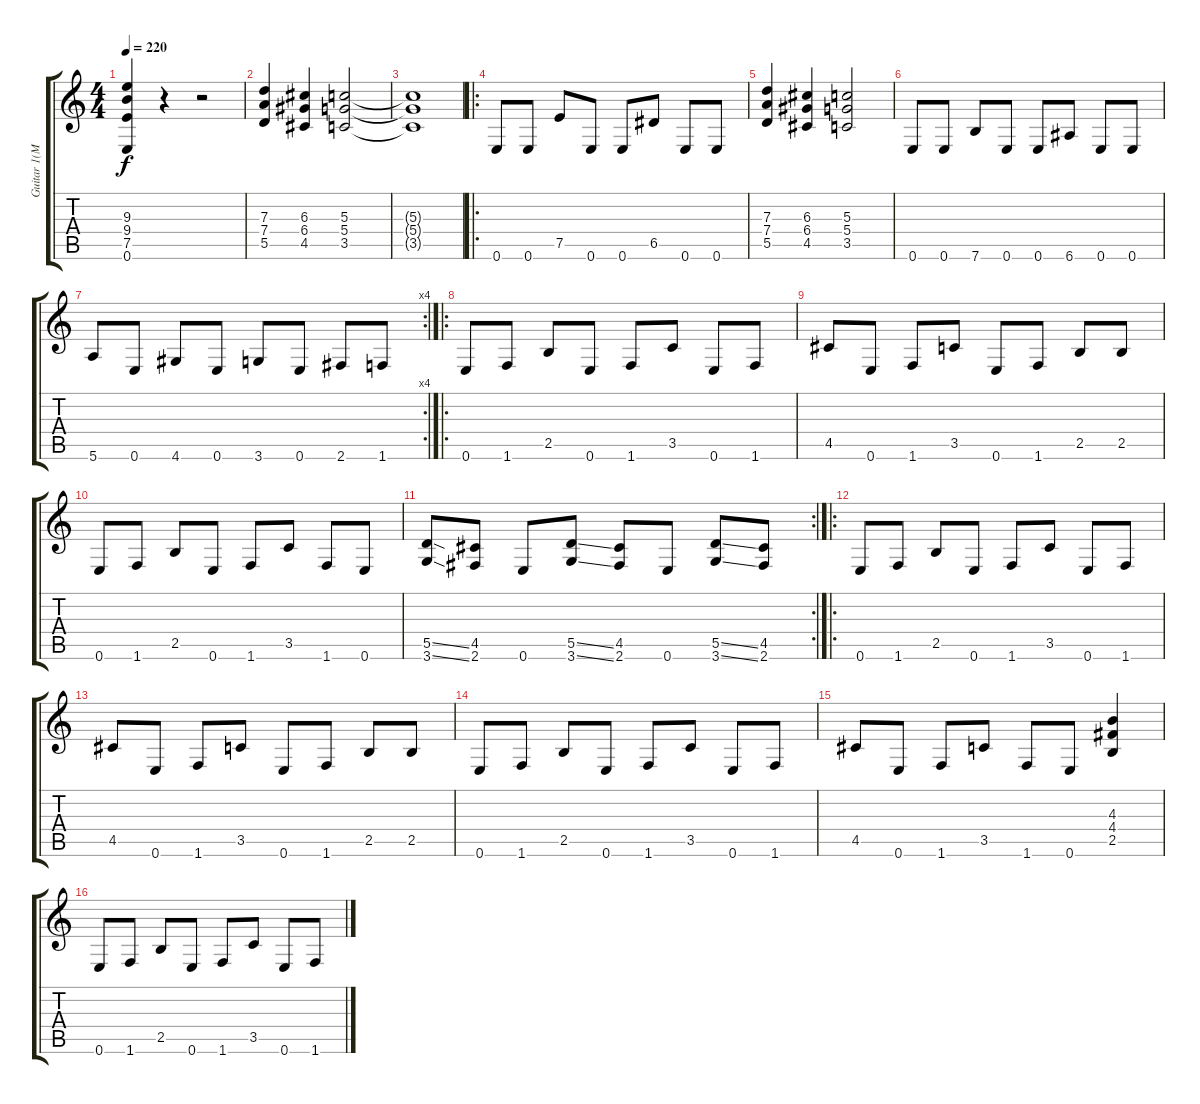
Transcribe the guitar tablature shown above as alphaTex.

\track ("Guitar 1(Main Rhythm)" "Guitar 1(M") {instrument distortionguitar}
\staff {score tabs}
\tuning (E4 B3 G3 D3 A2 E2) {hide}
\ts (4 4)
\tempo 220
\clef g2
\ks c
(9.3 9.4 7.5 0.6).4{dy f instrument distortionguitar} r.4 r.2 |
(7.3 7.4 5.5).4 (6.3 6.4 4.5).4 (5.3 5.4 3.5).2 |
(5.3{t} 5.4{t} 3.5{t}).1 |
\ro
0.6.8 0.6.8 7.5.8 0.6.8 0.6.8 6.5.8 0.6.8 0.6.8 |
(7.3 7.4 5.5).4 (6.3 6.4 4.5).4 (5.3 5.4 3.5).2 |
0.6.8 0.6.8 7.6.8 0.6.8 0.6.8 6.6.8 0.6.8 0.6.8 |
\rc 4
5.6.8 0.6.8 4.6.8 0.6.8 3.6.8 0.6.8 2.6.8 1.6.8 |
\ro
0.6.8 1.6.8 2.5.8 0.6.8 1.6.8 3.5.8 0.6.8 1.6.8 |
4.5.8 0.6.8 1.6.8 3.5.8 0.6.8 1.6.8 2.5.8 2.5.8 |
0.6.8 1.6.8 2.5.8 0.6.8 1.6.8 3.5.8 1.6.8 0.6.8 |
\rc 2
(5.5{ss} 3.6{ss}).8 (4.5 2.6).8 0.6.8 (5.5{ss} 3.6{ss}).8 (4.5 2.6).8 0.6.8 (5.5{ss} 3.6{ss}).8 (4.5 2.6).8 |
\ro
0.6.8 1.6.8 2.5.8 0.6.8 1.6.8 3.5.8 0.6.8 1.6.8 |
4.5.8 0.6.8 1.6.8 3.5.8 0.6.8 1.6.8 2.5.8 2.5.8 |
0.6.8 1.6.8 2.5.8 0.6.8 1.6.8 3.5.8 0.6.8 1.6.8 |
4.5.8 0.6.8 1.6.8 3.5.8 1.6.8 0.6.8 (4.3 4.4 2.5).4 |
0.6.8 1.6.8 2.5.8 0.6.8 1.6.8 3.5.8 0.6.8 1.6.8
